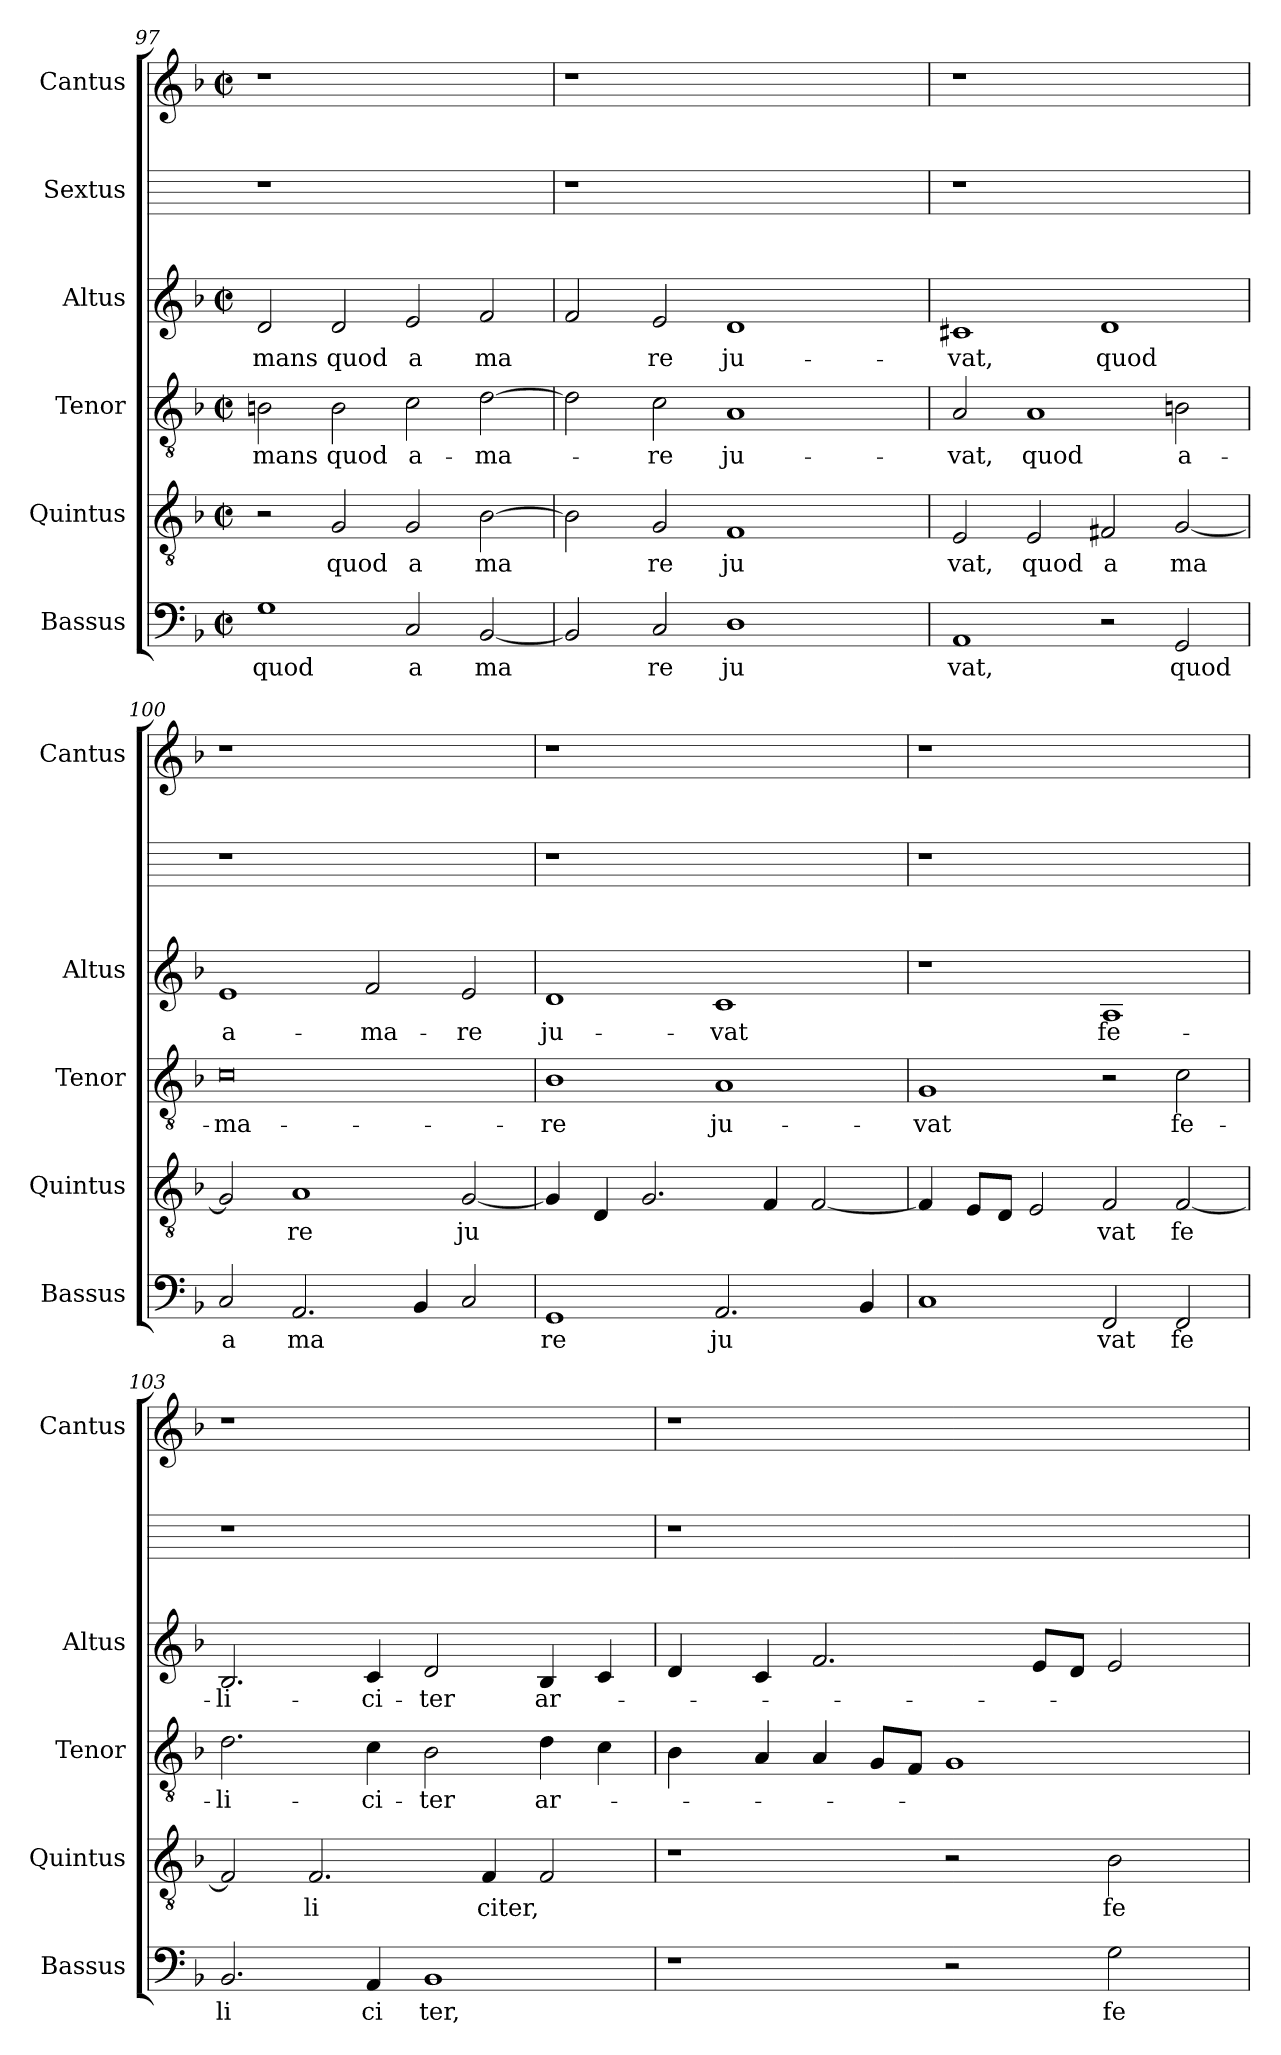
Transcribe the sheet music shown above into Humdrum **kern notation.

**kern	**text	**kern	**text	**kern	**text	**kern	**text	**kern	**kern
*part6	*part6	*part5	*part5	*part4	*part4	*part3	*part3	*part2	*part1
*staff6	*staff6	*staff5	*staff5	*staff4	*staff4	*staff3	*staff3	*staff2	*staff1
*I"Bassus	*	*I"Quintus	*	*I"Tenor	*	*I"Altus	*	*I"Sextus	*I"Cantus
*I'Bassus	*	*I'Quintus	*	*I'Tenor	*	*I'Altus	*	*	*I'Cantus
*clefF4	*	*clefGv2	*	*clefGv2	*	*clefG2	*	*	*clefG2
*k[b-]	*	*k[b-]	*	*k[b-]	*	*k[b-]	*	*	*k[b-]
*F:	*	*F:	*	*F:	*	*F:	*	*	*F:
*M2/2	*	*M2/2	*	*M2/2	*	*M2/2	*	*	*M2/2
*met(c|)	*	*met(c|)	*	*met(c|)	*	*met(c|)	*	*	*met(c|)
=97	=97	=97	=97	=97	=97	=97	=97	=97	=97
!	!LO:LY:b:cj	!	!	!	!LO:LY:b:cj	!	!LO:LY:b:cj	!	!
1G	quod	2r	.	2Bn\	-mans	2d/	mans	1r	1r
!	!	!	!LO:LY:b:cj	!	!LO:LY:b:cj	!	!LO:LY:b:cj	!	!
.	.	2G/	quod	2B\	quod	2d/	quod	.	.
!	!LO:LY:b:cj	!	!LO:LY:b:cj	!	!LO:LY:b:cj	!	!LO:LY:b:cj	!	!
2C/	a	2G/	a	2c\	a-	2e/	a	1ryy	1ryy
!	!LO:LY:b	!	!LO:LY:b	!	!LO:LY:b	!	!LO:LY:b	!	!
[>2BB-/	ma	[>2B-\	ma	[>2d\	-ma-	2f/	ma	.	.
!!LO:PB:g=z
=98	=98	=98	=98	=98	=98	=98	=98	=98	=98
*^	*	*^	*	*^	*	*	*	*	*
2BB-/]	32.ryy	.	2B-\]	32.ryy	.	2d\]	32.ryy	.	2f/	.	1r	1r
.	1ryy	.	.	1ryy	.	.	1ryy	.	.	.	.	.
!	!	!LO:LY:b:cj	!	!	!LO:LY:b:cj	!	!	!LO:LY:b:cj	!	!LO:LY:b:cj	!	!
2C/	.	re	2G/	.	re	2c\	.	-re	2e/	re	.	.
!	!	!LO:LY:b:cj	!	!	!LO:LY:b:cj	!	!	!LO:LY:b:cj	!	!LO:LY:b:cj	!	!
1D	.	ju	1F	.	ju	1A	.	ju-	1d	ju-	1ryy	1ryy
.	2ryy	.	.	2ryy	.	.	2ryy	.	.	.	.	.
.	4ryy	.	.	4ryy	.	.	4ryy	.	.	.	.	.
.	8ryy	.	.	8ryy	.	.	8ryy	.	.	.	.	.
.	16ryy	.	.	16ryy	.	.	16ryy	.	.	.	.	.
.	64ryy	.	.	64ryy	.	.	64ryy	.	.	.	.	.
=99	=99	=99	=99	=99	=99	=99	=99	=99	=99	=99	=99	=99
!	!	!LO:LY:b:cj	!	!	!LO:LY:b:cj	!	!	!LO:LY:b:cj	!	!LO:LY:b:cj	!	!
*v	*v	*	*	*	*	*v	*v	*	*	*	*	*
*	*	*v	*v	*	*	*	*	*	*	*
1AA	vat,	2E/	vat,	2A/	-vat,	1c#X	-vat,	1r	1r
!	!	!	!LO:LY:b:cj	!	!LO:LY:b:cj	!	!	!	!
.	.	2E/	quod	1A	quod	.	.	.	.
!	!	!	!LO:LY:b:cj	!	!	!	!LO:LY:b:cj	!	!
2r	.	2F#X/	a	.	.	1d	quod	1ryy	1ryy
!	!LO:LY:b:cj	!	!LO:LY:b	!	!LO:LY:b:cj	!	!	!	!
2GG/	quod	[<2G/	ma	2Bn\	a-	.	.	.	.
=100	=100	=100	=100	=100	=100	=100	=100	=100	=100
!	!LO:LY:b:cj	!	!	!	!LO:LY:b:cj	!	!LO:LY:b:cj	!	!
2C/	a	2G/]	.	0c	-ma-	1e	a-	1r	1r
!	!LO:LY:b	!	!LO:LY:b:cj	!	!	!	!	!	!
2.AA/	ma	1A	re	.	.	.	.	.	.
!	!	!	!	!	!	!	!LO:LY:b:cj	!	!
.	.	.	.	.	.	2f/	-ma-	1ryy	1ryy
4BB-/	.	.	.	.	.	.	.	.	.
!	!	!	!LO:LY:b:cj	!	!	!	!LO:LY:b:cj	!	!
2C/	.	[<2G/	ju	.	.	2e/	-re	.	.
=101	=101	=101	=101	=101	=101	=101	=101	=101	=101
!	!LO:LY:b:cj	!	!	!	!LO:LY:b:cj	!	!LO:LY:b:cj	!	!
1GG	re	4G/]	.	1B-	-re	1d	ju-	1r	1r
.	.	4D/	.	.	.	.	.	.	.
.	.	2.G/	.	.	.	.	.	.	.
!	!LO:LY:b:cj	!	!	!	!LO:LY:b:cj	!	!LO:LY:b:cj	!	!
2.AA/	ju	.	.	1A	ju-	1c	-vat	1ryy	1ryy
.	.	4F/	.	.	.	.	.	.	.
.	.	[<2F/	.	.	.	.	.	.	.
4BB-/	.	.	.	.	.	.	.	.	.
=102	=102	=102	=102	=102	=102	=102	=102	=102	=102
!	!	!	!	!	!LO:LY:b:cj	!	!	!	!
1C	.	4F/]	.	1G	-vat	1r	.	1r	1r
.	.	8E/L	.	.	.	.	.	.	.
.	.	8D/J	.	.	.	.	.	.	.
.	.	2E/	.	.	.	.	.	.	.
!	!LO:LY:b:cj	!	!LO:LY:b:cj	!	!	!	!LO:LY:b:cj	!	!
2FF/	vat	2F/	vat	2r	.	1A	fe-	1ryy	1ryy
!	!LO:LY:b:cj	!	!LO:LY:b:cj	!	!LO:LY:b:cj	!	!	!	!
2FF/	fe	[<2F/	fe	2c\	fe-	.	.	.	.
=103	=103	=103	=103	=103	=103	=103	=103	=103	=103
!	!LO:LY:b:cj	!	!	!	!LO:LY:b:cj	!	!LO:LY:b:cj	!	!
2.BB-/	li	2F/]	.	2.d\	-li-	2.B-/	-li-	1r	1r
!	!	!	!LO:LY:b:cj	!	!	!	!	!	!
.	.	2.F/	li	.	.	.	.	.	.
!	!LO:LY:b:cj	!	!	!	!LO:LY:b:cj	!	!LO:LY:b:cj	!	!
4AA/	ci	.	.	4c\	-ci-	4c/	-ci-	.	.
!	!LO:LY:b:cj	!	!	!	!LO:LY:b:cj	!	!LO:LY:b:cj	!	!
1BB-	ter,	.	.	2B-\	-ter	2d/	-ter	1ryy	1ryy
!	!	!	!LO:LY:b	!	!	!	!	!	!
.	.	4F/	citer,	.	.	.	.	.	.
!	!	!	!	!	!LO:LY:b:cj	!	!LO:LY:b:cj	!	!
.	.	2F/	.	4d\	ar-	4B-/	ar-	.	.
.	.	.	.	4c\	.	4c/	.	.	.
!!LO:LB:g=z
=104	=104	=104	=104	=104	=104	=104	=104	=104	=104
*	*	*	*	*^	*	*^	*	*	*
1r	.	1r	.	4B-\	16ryy	.	4d/	16..ryy	.	1r	1r
.	.	.	.	.	1ryy	.	.	.	.	.	.
.	.	.	.	.	.	.	.	1ryy	.	.	.
.	.	.	.	4A/	.	.	4c/	.	.	.	.
.	.	.	.	4A/	.	.	2.f/	.	.	.	.
.	.	.	.	8G/L	.	.	.	.	.	.	.
.	.	.	.	8F/J	.	.	.	.	.	.	.
2r	.	2r	.	1G	.	.	.	.	.	1ryy	1ryy
.	.	.	.	.	2...ryy	.	.	.	.	.	.
.	.	.	.	.	.	.	.	2ryy	.	.	.
.	.	.	.	.	.	.	8e/L	.	.	.	.
.	.	.	.	.	.	.	8d/J	.	.	.	.
!	!LO:LY:b:cj	!	!LO:LY:b:cj	!	!	!	!	!	!	!	!
2G\	fe	2B-\	fe-	.	.	.	2e/	.	.	.	.
.	.	.	.	.	.	.	.	4ryy	.	.	.
.	.	.	.	.	.	.	.	8ryy	.	.	.
.	.	.	.	.	.	.	.	64ryy	.	.	.
*	*	*	*	*v	*v	*	*	*	*	*	*
*	*	*	*	*	*	*v	*v	*	*	*
=	=	=	=	=	=	=	=	=	=
*-	*-	*-	*-	*-	*-	*-	*-	*-	*-
